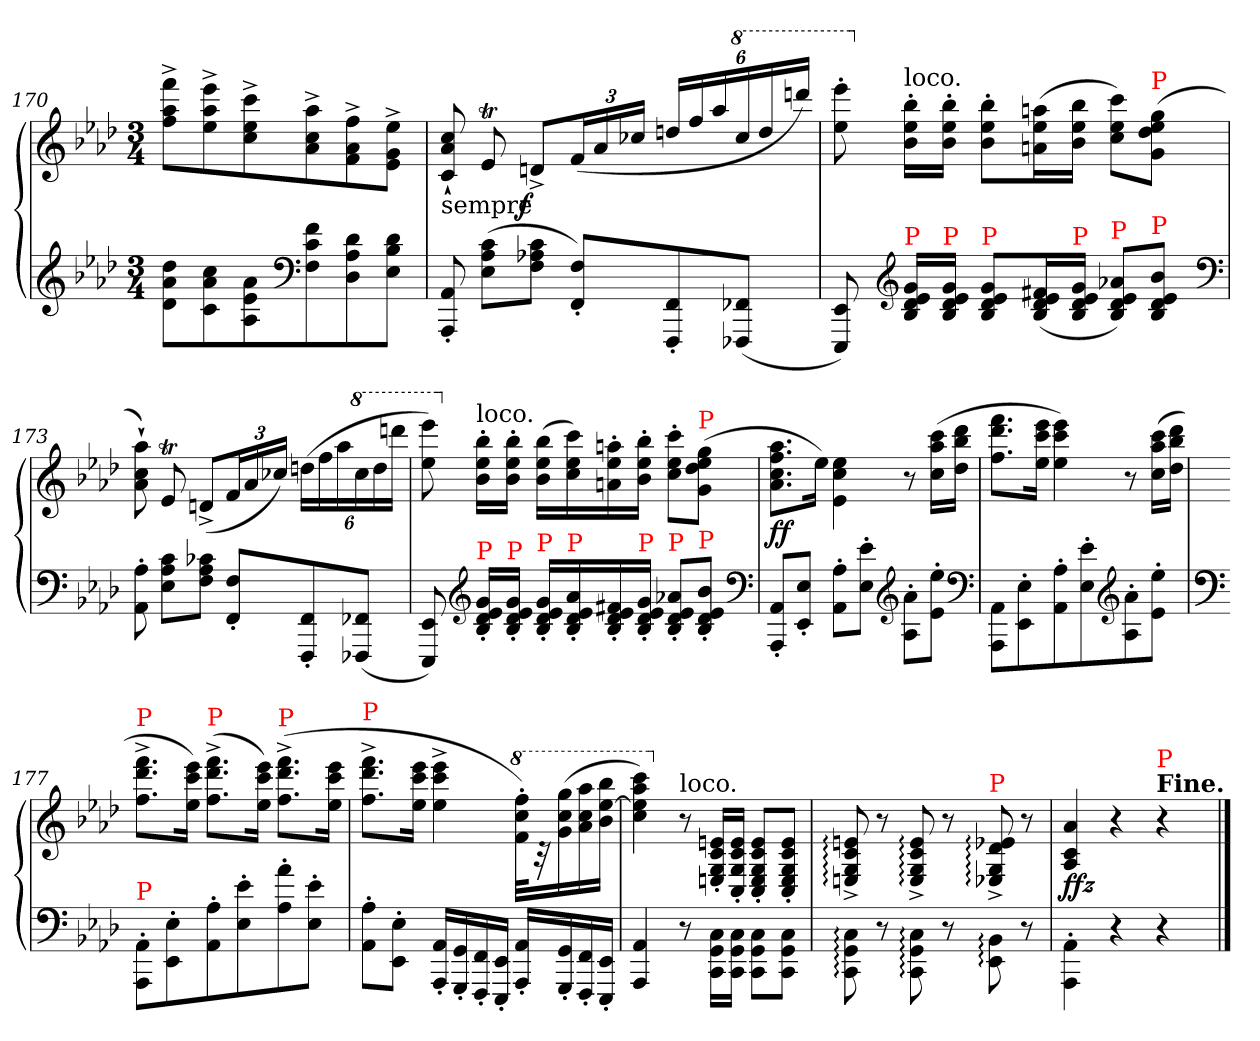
**kern	**kern	**dynam
*part1	*part1	*part1
*staff2	*staff1	*staff1/2
*clefG2	*clefG2	*
*k[b-e-a-d-]	*k[b-e-a-d-]	*
*M3/4	*M3/4	*
=170	=170	=170
8dd- 8a- 8d-L	8fff^< 8aa-^< 8ff^<L	.
8cc 8a- 8c	8eee-^< 8aa-^< 8ee-^<	.
8a- 8e- 8A-	8ccc^< 8ee-^< 8cc^<	.
*clefF4	*	*
8f 8c 8F	8aa-^< 8cc^< 8a-^<	.
8d- 8A- 8D-	8ff^< 8a-^< 8f^<	.
8d- 8B- 8E-J	8ee-^< 8g^< 8e-^<J	.
=171	=171	=171
!	!LO:TX:b:t=sempre	!
8AA-'< 8AAA-'<	8cc`< 8a-`< 8c`<	.
(>8c 8A- 8E-L	8e-T	.
!	!	!LO:DY:rj
8c 8A-X 8FJ	8dn^<L	f
*	*Xbrackettup	*
8F'< 8FF'<L)	(<24fL	.
.	24a-	.
.	24cc-XJJ	.
8FF'< 8FFF'<	24dd/LL	.
.	24ff	.
.	24aa-	.
*	*8va	*
(<8FF-X 8FFF-XJ	24ccc-	.
.	24ddd	.
.	24ddddJJ)	.
=172	=172	=172
8EE- 8EEE-)	8eeee-'> 8eee-'>	.
*clefG2	*	*
*	*X8va	*
!	!LO:TX:a:t=loco.	!
!LO:TX:a:color=red:t=P	!	!
16g 16e- 16d- 16B-LL	16bb-'> 16ee-'> 16b-'>LL	.
!LO:TX:a:color=red:t=P	!	!
16g 16e- 16d- 16B-JJ	16bb-'> 16ee-'> 16b-'>JJ	.
!LO:TX:a:color=red:t=P	!	!
8g 8e- 8d- 8B-L	8bb-'> 8ee-'> 8b-'>L	.
(<16f#X 16e- 16d- 16B-L	(>16aan 16ee- 16anL	.
!LO:TX:a:color=red:t=P	!	!
16g 16e- 16d- 16B-JJ	16bb- 16ee- 16b-JJ	.
!LO:TX:a:color=red:t=P	!	!
8a-X 8e- 8d- 8B-L)	8ccc 8ee- 8ccL)	.
!	!LO:TX:a:color=red:t=P	!
!LO:TX:a:color=red:t=P	!	!
8b- 8e- 8d- 8B-J	(>8gg 8ee- 8dd- 8gJ	.
*clefF4	*	*
=173	=173	=173
8A-'> 8AA-'>	8aa-`> 8cc`> 8a-`>)	.
8c 8A- 8E-L	8e-T	.
8c-X 8A- 8FJ	(<8dn^<L	.
8F'< 8FF'<L	24fL	.
.	24a-	.
.	24cc-XJJ)	.
8FF'< 8FFF'<	(>24ddLL	.
.	24ff	.
.	24aa-	.
*	*8va	*
(<8FF-X 8FFF-XJ	24ccc-	.
.	24ddd	.
.	24ddddJJ	.
=174	=174	=174
8EE- 8EEE-)	8eeee- 8eee-)	.
*clefG2	*	*
*	*X8va	*
!	!LO:TX:a:t=loco.	!
!LO:TX:a:color=red:t=P	!	!
16g'< 16e-'< 16d-'< 16B-'<LL	16bb-'> 16ee-'> 16b-'>LL	.
!LO:TX:a:color=red:t=P	!	!
16g'< 16e-'< 16d-'< 16B-'<JJ	16bb-'> 16ee-'> 16b-'>JJ	.
!LO:TX:a:color=red:t=P	!	!
16g'< 16e-'< 16d-'< 16B-'<LL	(>16bb- 16ee- 16b-LL	.
!LO:TX:a:color=red:t=P	!	!
16a-'< 16e-'< 16d-'< 16B-'<	16ccc 16ee- 16cc)	.
16f#X'< 16e-'< 16d-'< 16B-'<	16aan'> 16ee-'> 16an'>	.
!LO:TX:a:color=red:t=P	!	!
16g'< 16e-'< 16d-'< 16B-'<JJ	16bb-'> 16ee-'> 16b-'>JJ	.
!LO:TX:a:color=red:t=P	!	!
8a-X'< 8e-'< 8d-'< 8B-'<L	8ccc'> 8ee-'> 8cc'>L	.
!	!LO:TX:a:color=red:t=P	!
!LO:TX:a:color=red:t=P	!	!
8b-'< 8e-'< 8d-'< 8B-'<J	(>8gg 8ee- 8dd- 8gJ	.
*clefF4	*	*
=175	=175	=175
8AA-'< 8AAA-'<L	8.aa- 8.ff 8.cc 8.a-L	ff
8E-'< 8EE-'<J	.	.
.	16ee-Jk)	.
8A-'> 8AA-'>L	4ee-\ 4cc\ 4e-\	.
8e-'> 8E-'>J	.	.
*clefG2	*	*
8a-'>\ 8A-'>\L	8r	.
8ee-'> 8e-'>J	(>16ccc 16aa- 16ccLL	.
.	16ddd- 16bb- 16dd-JJ	.
*clefF4	*	*
=176	=176	=176
8AA-\ 8AAA-\L	8.fff 8.ddd- 8.ffL	.
8E-'> 8EE-'>	.	.
.	16eee- 16ccc 16ee-Jk	.
8A-'> 8AA-'>	4eee- 4ccc 4ee-)	.
8e-'> 8E-'>	.	.
*clefG2	*	*
8a-'> 8A-'>	8r	.
8ee-'> 8e-'>J	(>16ccc 16aa- 16ccLL	.
.	16ddd- 16bb- 16dd-JJ	.
=177	=177	=177
*clefF4	*	*
!	!LO:TX:a:color=red:t=P	!
!LO:TX:a:color=red:t=P	!	!
8AA-'> 8AAA-'>L	8.fff^< 8.ddd-^< 8.ff^<L	.
8E-'> 8EE-'>	.	.
.	16eee- 16ccc 16ee-Jk)	.
!	!LO:TX:a:color=red:t=P	!
8A-'> 8AA-'>	(>8.fff^< 8.ddd-^< 8.ff^<L	.
8e-'> 8E-'>	.	.
.	16eee- 16ccc 16ee-Jk)	.
!	!LO:TX:a:color=red:t=P	!
8a-'> 8A-'>	(>8.fff^< 8.ddd-^< 8.ff^<L	.
8e-'> 8E-'>J	.	.
.	16eee- 16ccc 16ee-Jk	.
=178	=178	=178
!	!LO:TX:a:color=red:t=P	!
8A-'>\ 8AA-'>\L	8.fff^< 8.ddd-^< 8.ff^<L	.
8E-'> 8EE-'>J	.	.
.	16eee- 16ccc 16ee-Jk	.
16AA-'< 16AAA-'<LL	4eee-^< 4ccc^< 4ee-^<	.
16GG'< 16GGG'<	.	.
16FF'< 16FFF'<	.	.
16EE-'< 16EEE-'<JJ	.	.
*	*8va	*
16AA-'< 16AAA-'<LL	32fff'> 32ccc'> 32ff'>KLL)	.
.	32ra	.
16GG'< 16GGG'<	(>16ggg 16ccc 16gg	.
16FF'< 16FFF'<	16aaa- 16ccc 16aa-	.
16EE-'< 16EEE-'<JJ	16bbb- [16eee- 16bb-JJ	.
=179	=179	=179
4AA- 4AAA-	4cccc 4aaa- 4eee-] 4ccc)	.
*	*X8va	*
!	!LO:TX:a:t=loco.	!
8r	8r	.
16C\ 16GG\ 16CC\LL	16en'>/ 16c'>/ 16G'>/ 16En'>/LL	.
16C\ 16GG\ 16CC\JJ	16e'>/ 16c'>/ 16G'>/ 16C'>/JJ	.
8C\ 8GG\ 8CC\L	8e'>/ 8c'>/ 8G'>/ 8E'>/ 8C'>/L	.
8C\ 8GG\ 8CC\J	8e'>/ 8c'>/ 8G'>/ 8E'>/ 8C'>/J	.
=180	=180	=180
8C:\ 8GG:\ 8CC:\	8en:^/ 8c:^/ 8G:^/ 8En:^/	.
8r	8r	.
8C:\ 8GG:\ 8CC:\	8e:^/ 8c:^/ 8G:^/ 8E:^/	.
8r	8r	.
!	!LO:TX:a:color=red:t=P	!
8BB-:\ 8EE-:\	8e-X:^/ 8d-:^/ 8G:^/ 8E-X:^/	.
8r	8r	.
=181	=181	=181
4AA-'>\ 4AAA-'>\	4a-/ 4c/ 4A-/	ffz
4r	4r	.
!	!LO:TX:a:B:t=Fine.	!
!	!LO:TX:a:color=red:t=P	!
4r	4r	.
==	==	==
*-	*-	*-
